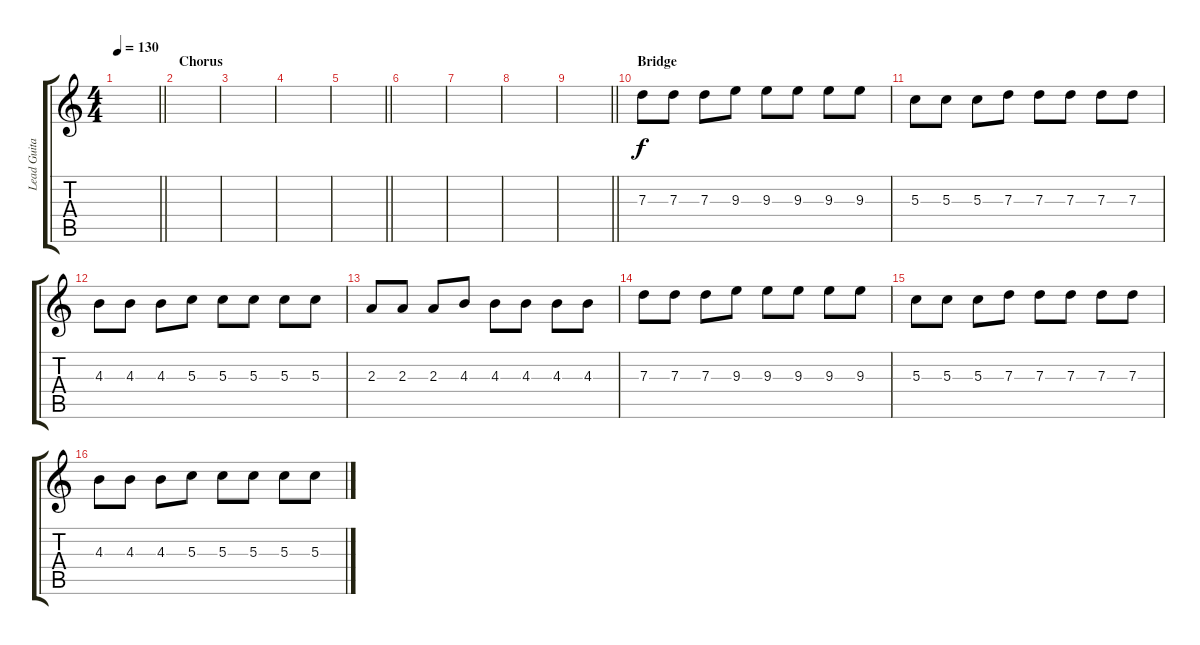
\track ("Lead Guitar" "Lead Guita") {instrument distortionguitar}
\staff {score tabs}
\tuning (E4 B3 G3 D3 A2 E2) {hide}
\ts (4 4)
\tempo 130
\clef g2
\barLineRight lightlight
\ks c
|
\section ("" "Chorus")
|
|
|
\barLineRight lightlight
|
|
|
|
\barLineRight lightlight
|
\section ("" "Bridge")
7.3.8 7.3.8 7.3.8 9.3.8 9.3.8 9.3.8 9.3.8 9.3.8 |
5.3.8 5.3.8 5.3.8 7.3.8 7.3.8 7.3.8 7.3.8 7.3.8 |
4.3.8 4.3.8 4.3.8 5.3.8 5.3.8 5.3.8 5.3.8 5.3.8 |
2.3.8 2.3.8 2.3.8 4.3.8 4.3.8 4.3.8 4.3.8 4.3.8 |
7.3.8 7.3.8 7.3.8 9.3.8 9.3.8 9.3.8 9.3.8 9.3.8 |
5.3.8 5.3.8 5.3.8 7.3.8 7.3.8 7.3.8 7.3.8 7.3.8 |
4.3.8 4.3.8 4.3.8 5.3.8 5.3.8 5.3.8 5.3.8 5.3.8
